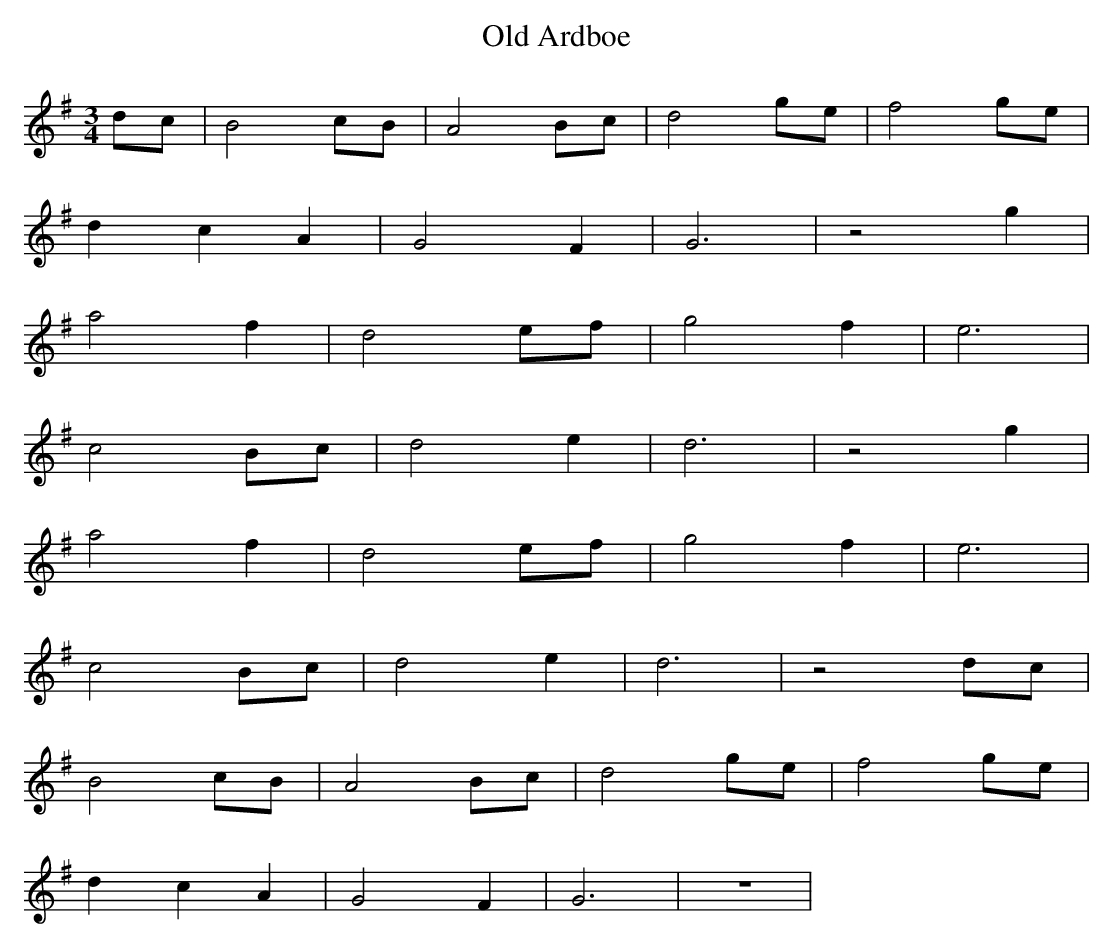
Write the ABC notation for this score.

X:1
T: Old Ardboe
M: 3/4
L: 1/8
K: Gmaj
dc|B4cB|A4Bc|d4ge|f4ge|
d2c2A2|G4F2|G6|z4g2|
a4f2|d4ef|g4f2|e6|
c4Bc|d4e2|d6|z4g2|
a4f2|d4ef|g4f2|e6|
c4Bc|d4e2|d6|z4dc|
B4cB|A4Bc|d4ge|f4ge|
d2c2A2|G4F2|G6|z6|
